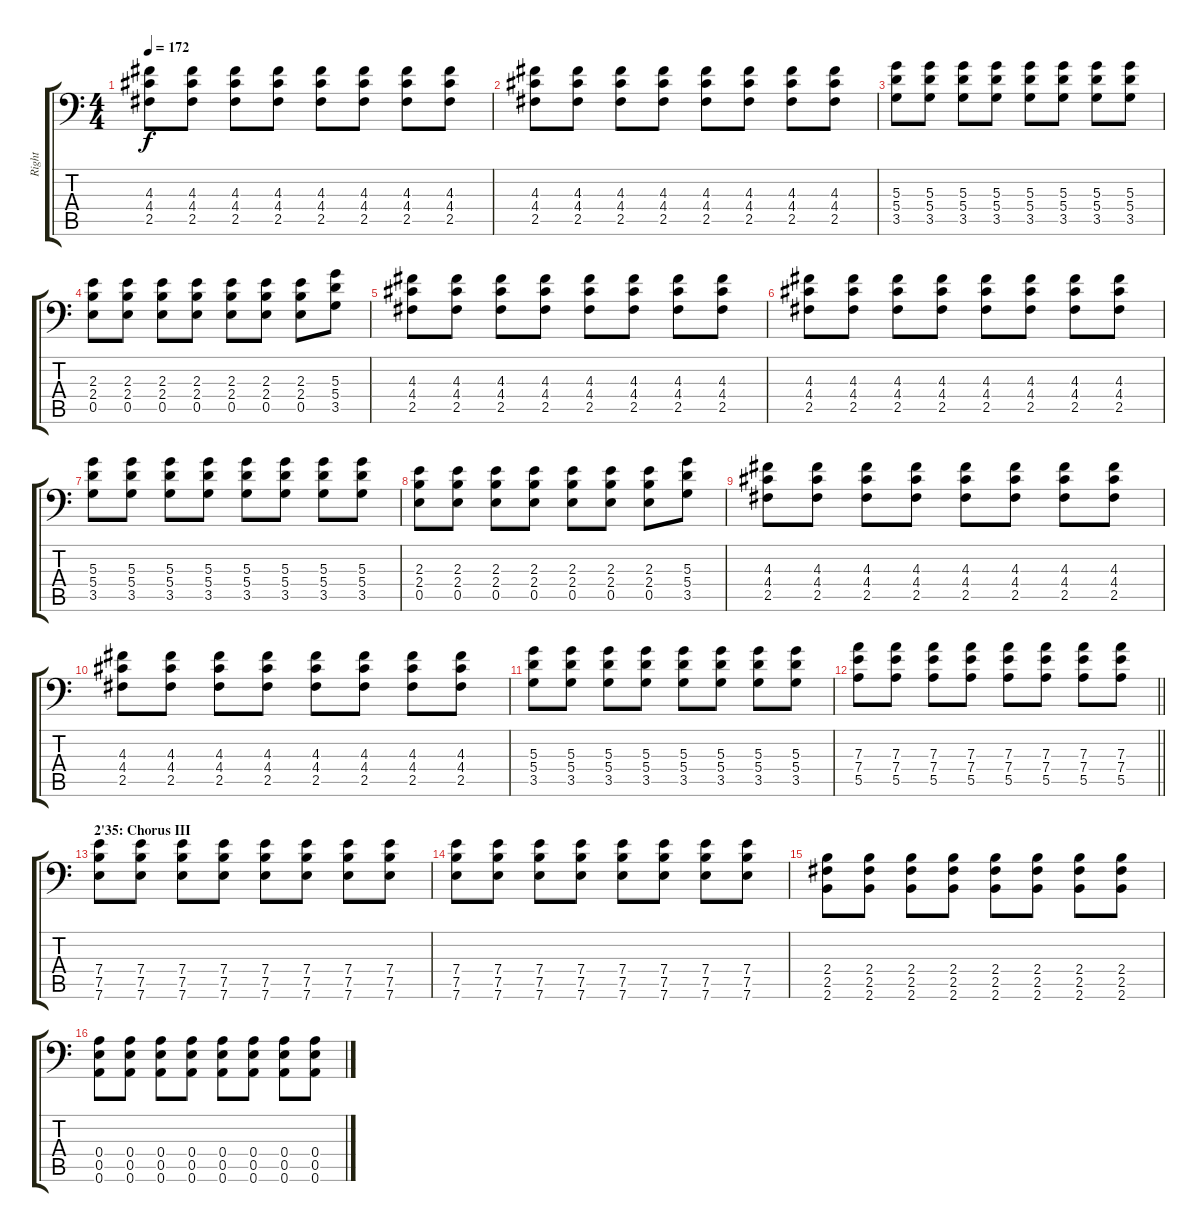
\track ("Right" "Right") {instrument distortionguitar}
\staff {score tabs}
\tuning (B3 Gb3 D3 A2 E2 A1) {hide}
\ts (4 4)
\tempo 172
\clef f4
\ks c
(4.3 4.4 2.5).8{dy f} (4.3 4.4 2.5).8 (4.3 4.4 2.5).8 (4.3 4.4 2.5).8 (4.3 4.4 2.5).8 (4.3 4.4 2.5).8 (4.3 4.4 2.5).8 (4.3 4.4 2.5).8 |
(4.3 4.4 2.5).8 (4.3 4.4 2.5).8 (4.3 4.4 2.5).8 (4.3 4.4 2.5).8 (4.3 4.4 2.5).8 (4.3 4.4 2.5).8 (4.3 4.4 2.5).8 (4.3 4.4 2.5).8 |
(5.3 5.4 3.5).8 (5.3 5.4 3.5).8 (5.3 5.4 3.5).8 (5.3 5.4 3.5).8 (5.3 5.4 3.5).8 (5.3 5.4 3.5).8 (5.3 5.4 3.5).8 (5.3 5.4 3.5).8 |
(2.3 2.4 0.5).8 (2.3 2.4 0.5).8 (2.3 2.4 0.5).8 (2.3 2.4 0.5).8 (2.3 2.4 0.5).8 (2.3 2.4 0.5).8 (2.3 2.4 0.5).8 (5.3 5.4 3.5).8 |
(4.3 4.4 2.5).8 (4.3 4.4 2.5).8 (4.3 4.4 2.5).8 (4.3 4.4 2.5).8 (4.3 4.4 2.5).8 (4.3 4.4 2.5).8 (4.3 4.4 2.5).8 (4.3 4.4 2.5).8 |
(4.3 4.4 2.5).8 (4.3 4.4 2.5).8 (4.3 4.4 2.5).8 (4.3 4.4 2.5).8 (4.3 4.4 2.5).8 (4.3 4.4 2.5).8 (4.3 4.4 2.5).8 (4.3 4.4 2.5).8 |
(5.3 5.4 3.5).8 (5.3 5.4 3.5).8 (5.3 5.4 3.5).8 (5.3 5.4 3.5).8 (5.3 5.4 3.5).8 (5.3 5.4 3.5).8 (5.3 5.4 3.5).8 (5.3 5.4 3.5).8 |
(2.3 2.4 0.5).8 (2.3 2.4 0.5).8 (2.3 2.4 0.5).8 (2.3 2.4 0.5).8 (2.3 2.4 0.5).8 (2.3 2.4 0.5).8 (2.3 2.4 0.5).8 (5.3 5.4 3.5).8 |
(4.3 4.4 2.5).8 (4.3 4.4 2.5).8 (4.3 4.4 2.5).8 (4.3 4.4 2.5).8 (4.3 4.4 2.5).8 (4.3 4.4 2.5).8 (4.3 4.4 2.5).8 (4.3 4.4 2.5).8 |
(4.3 4.4 2.5).8 (4.3 4.4 2.5).8 (4.3 4.4 2.5).8 (4.3 4.4 2.5).8 (4.3 4.4 2.5).8 (4.3 4.4 2.5).8 (4.3 4.4 2.5).8 (4.3 4.4 2.5).8 |
(5.3 5.4 3.5).8 (5.3 5.4 3.5).8 (5.3 5.4 3.5).8 (5.3 5.4 3.5).8 (5.3 5.4 3.5).8 (5.3 5.4 3.5).8 (5.3 5.4 3.5).8 (5.3 5.4 3.5).8 |
\barLineRight lightlight
(7.3 7.4 5.5).8 (7.3 7.4 5.5).8 (7.3 7.4 5.5).8 (7.3 7.4 5.5).8 (7.3 7.4 5.5).8 (7.3 7.4 5.5).8 (7.3 7.4 5.5).8 (7.3 7.4 5.5).8 |
\section ("" "2'35: Chorus III")
(7.4 7.5 7.6).8 (7.4 7.5 7.6).8 (7.4 7.5 7.6).8 (7.4 7.5 7.6).8 (7.4 7.5 7.6).8 (7.4 7.5 7.6).8 (7.4 7.5 7.6).8 (7.4 7.5 7.6).8 |
(7.4 7.5 7.6).8 (7.4 7.5 7.6).8 (7.4 7.5 7.6).8 (7.4 7.5 7.6).8 (7.4 7.5 7.6).8 (7.4 7.5 7.6).8 (7.4 7.5 7.6).8 (7.4 7.5 7.6).8 |
(2.4 2.5 2.6).8 (2.4 2.5 2.6).8 (2.4 2.5 2.6).8 (2.4 2.5 2.6).8 (2.4 2.5 2.6).8 (2.4 2.5 2.6).8 (2.4 2.5 2.6).8 (2.4 2.5 2.6).8 |
(0.4 0.5 0.6).8 (0.4 0.5 0.6).8 (0.4 0.5 0.6).8 (0.4 0.5 0.6).8 (0.4 0.5 0.6).8 (0.4 0.5 0.6).8 (0.4 0.5 0.6).8 (0.4 0.5 0.6).8
